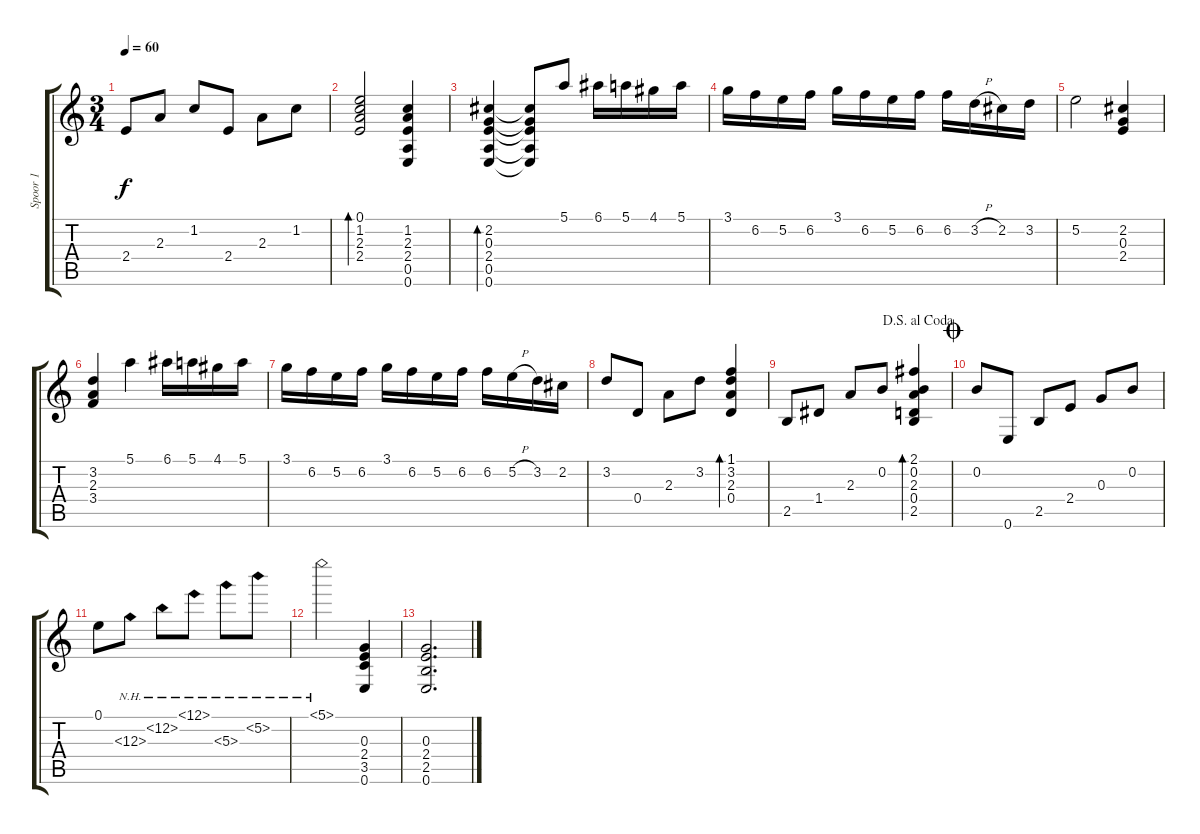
\track ("Spoor 1" "Spoor 1") {instrument acousticguitarnylon}
\staff {score tabs}
\tuning (E4 B3 G3 D3 A2 E2) {hide}
\ts (3 4)
\tempo 60
\clef g2
\ks c
2.4.8{dy f} 2.3.8 1.2.8 2.4.8 2.3.8 1.2.8 |
(0.1 1.2 2.3 2.4).2{bd 60} (1.2 2.3 2.4 0.5 0.6).4 |
(2.2 0.3 2.4 0.5 0.6).4{bd 60} (2.2{t} 0.3{t} 2.4{t} 0.5{t} 0.6{t}).8 5.1.8 6.1.16 5.1.16 4.1.16 5.1.16 |
3.1.16 6.2.16 5.2.16 6.2.16 3.1.16 6.2.16 5.2.16 6.2.16 6.2.16 3.2{h}.16 2.2.16 3.2.16 |
5.2.2 (2.2 0.3 2.4).4 |
(3.2 2.3 3.4).4 5.1.4 6.1.16 5.1.16 4.1.16 5.1.16 |
3.1.16 6.2.16 5.2.16 6.2.16 3.1.16 6.2.16 5.2.16 6.2.16 6.2.16 5.2{h}.16 3.2.16 2.2.16 |
3.2.8 0.4.8 2.3.8 3.2.8 (1.1 3.2 2.3 0.4).4{bd 60} |
\jump dalsegnoalcoda
2.5.8 1.4.8 2.3.8 0.2.8 (2.1 0.2 2.3 0.4 2.5).4{bd 60} |
\jump coda
0.2.8 0.6.8 2.5.8 2.4.8 0.3.8 0.2.8 |
0.1.8 12.3{nh}.8 12.2{nh}.8 12.1{nh}.8 5.3{nh}.8 5.2{nh}.8 |
5.1{nh}.2 (0.3 2.4 3.5 0.6).4 |
(0.3 2.4 2.5 0.6).2{d}
